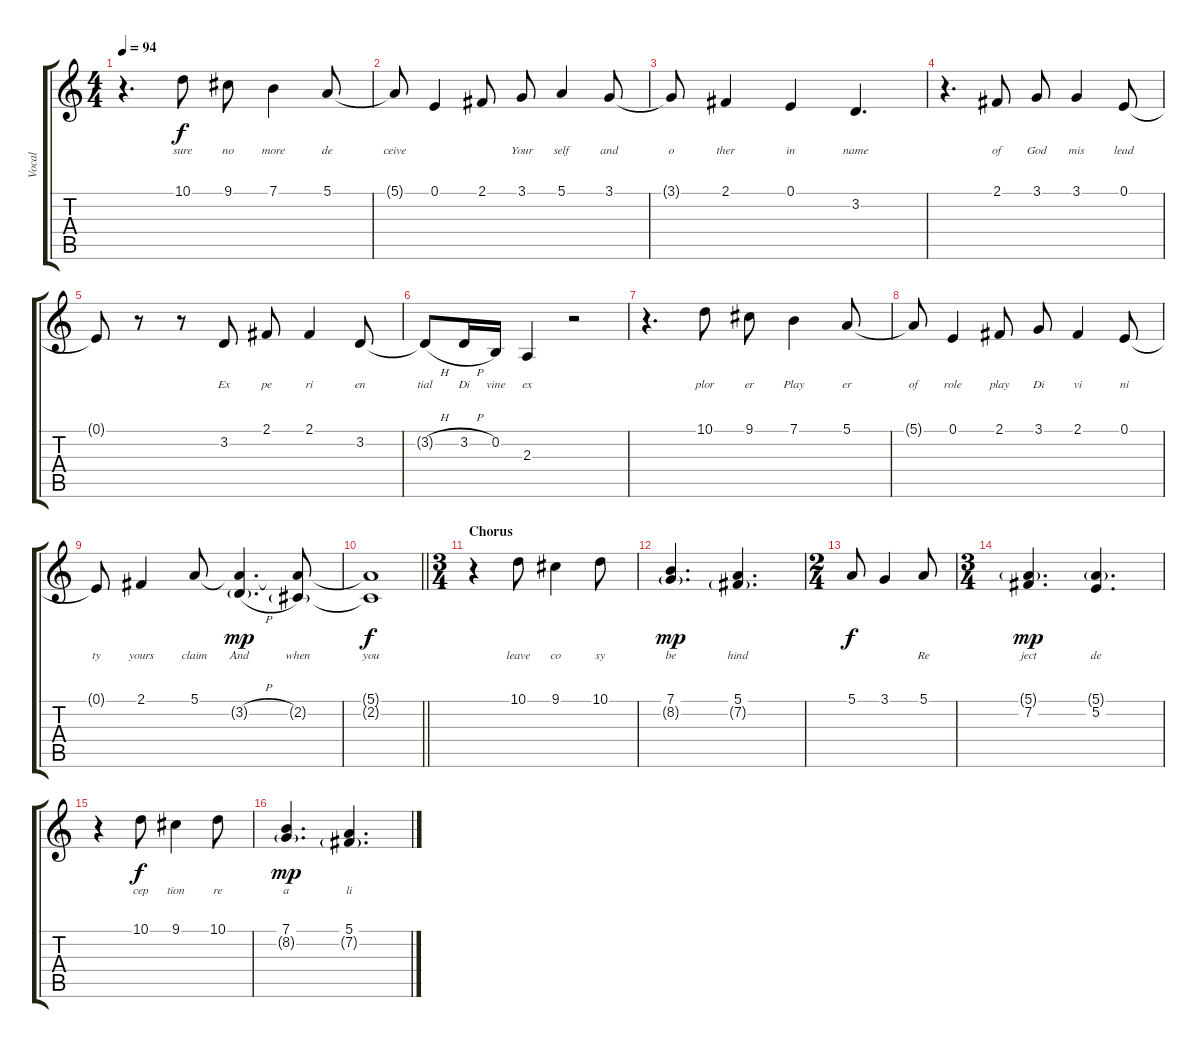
\track ("Vocal" "Vocal") {instrument acousticgrandpiano}
\staff {score tabs}
\tuning (E4 B3 G3 D3 A2 E2) {hide}
\ts (4 4)
\tempo 94
\clef g2
\ks c
r.4{d dy f} 10.1.8{lyrics (0 "sure") lyrics (1 "") lyrics (2 "") lyrics (3 "") lyrics (4 "")} 9.1.8{lyrics (0 "no") lyrics (1 "") lyrics (2 "") lyrics (3 "") lyrics (4 "")} 7.1.4{lyrics (0 "more") lyrics (1 "") lyrics (2 "") lyrics (3 "") lyrics (4 "")} 5.1.8{lyrics (0 "de") lyrics (1 "") lyrics (2 "") lyrics (3 "") lyrics (4 "")} |
5.1{t}.8{lyrics (0 "ceive") lyrics (1 "") lyrics (2 "") lyrics (3 "") lyrics (4 "")} 0.1.4{lyrics (0 "") lyrics (1 "") lyrics (2 "") lyrics (3 "") lyrics (4 "")} 2.1.8{lyrics (0 "") lyrics (1 "") lyrics (2 "") lyrics (3 "") lyrics (4 "")} 3.1.8{lyrics (0 "Your") lyrics (1 "") lyrics (2 "") lyrics (3 "") lyrics (4 "")} 5.1.4{lyrics (0 "self") lyrics (1 "") lyrics (2 "") lyrics (3 "") lyrics (4 "")} 3.1.8{lyrics (0 "and") lyrics (1 "") lyrics (2 "") lyrics (3 "") lyrics (4 "")} |
3.1{t}.8{lyrics (0 "o") lyrics (1 "") lyrics (2 "") lyrics (3 "") lyrics (4 "")} 2.1.4{lyrics (0 "ther") lyrics (1 "") lyrics (2 "") lyrics (3 "") lyrics (4 "")} 0.1.4{lyrics (0 "in") lyrics (1 "") lyrics (2 "") lyrics (3 "") lyrics (4 "")} 3.2.4{d lyrics (0 "name") lyrics (1 "") lyrics (2 "") lyrics (3 "") lyrics (4 "")} |
r.4{d} 2.1.8{lyrics (0 "of") lyrics (1 "") lyrics (2 "") lyrics (3 "") lyrics (4 "")} 3.1.8{lyrics (0 "God") lyrics (1 "") lyrics (2 "") lyrics (3 "") lyrics (4 "")} 3.1.4{lyrics (0 "mis") lyrics (1 "") lyrics (2 "") lyrics (3 "") lyrics (4 "")} 0.1.8{lyrics (0 "lead") lyrics (1 "") lyrics (2 "") lyrics (3 "") lyrics (4 "")} |
0.1{t}.8{lyrics (0 "") lyrics (1 "") lyrics (2 "") lyrics (3 "") lyrics (4 "")} r.8 r.8 3.2.8{lyrics (0 "Ex") lyrics (1 "") lyrics (2 "") lyrics (3 "") lyrics (4 "")} 2.1.8{lyrics (0 "pe") lyrics (1 "") lyrics (2 "") lyrics (3 "") lyrics (4 "")} 2.1.4{lyrics (0 "ri") lyrics (1 "") lyrics (2 "") lyrics (3 "") lyrics (4 "")} 3.2.8{lyrics (0 "en") lyrics (1 "") lyrics (2 "") lyrics (3 "") lyrics (4 "")} |
3.2{h t}.8{lyrics (0 "tial") lyrics (1 "") lyrics (2 "") lyrics (3 "") lyrics (4 "")} 3.2{h}.16{lyrics (0 "Di") lyrics (1 "") lyrics (2 "") lyrics (3 "") lyrics (4 "")} 0.2.16{lyrics (0 "vine") lyrics (1 "") lyrics (2 "") lyrics (3 "") lyrics (4 "")} 2.3.4{lyrics (0 "ex") lyrics (1 "") lyrics (2 "") lyrics (3 "") lyrics (4 "")} r.2 |
r.4{d} 10.1.8{lyrics (0 "plor") lyrics (1 "") lyrics (2 "") lyrics (3 "") lyrics (4 "")} 9.1.8{lyrics (0 "er") lyrics (1 "") lyrics (2 "") lyrics (3 "") lyrics (4 "")} 7.1.4{lyrics (0 "Play") lyrics (1 "") lyrics (2 "") lyrics (3 "") lyrics (4 "")} 5.1.8{lyrics (0 "er") lyrics (1 "") lyrics (2 "") lyrics (3 "") lyrics (4 "")} |
5.1{t}.8{lyrics (0 "of") lyrics (1 "") lyrics (2 "") lyrics (3 "") lyrics (4 "")} 0.1.4{lyrics (0 "role") lyrics (1 "") lyrics (2 "") lyrics (3 "") lyrics (4 "")} 2.1.8{lyrics (0 "play") lyrics (1 "") lyrics (2 "") lyrics (3 "") lyrics (4 "")} 3.1.8{lyrics (0 "Di") lyrics (1 "") lyrics (2 "") lyrics (3 "") lyrics (4 "")} 2.1.4{lyrics (0 "vi") lyrics (1 "") lyrics (2 "") lyrics (3 "") lyrics (4 "")} 0.1.8{lyrics (0 "ni") lyrics (1 "") lyrics (2 "") lyrics (3 "") lyrics (4 "")} |
0.1{t}.8{lyrics (0 "ty") lyrics (1 "") lyrics (2 "") lyrics (3 "") lyrics (4 "")} 2.1.4{lyrics (0 "yours") lyrics (1 "") lyrics (2 "") lyrics (3 "") lyrics (4 "")} 5.1.8{lyrics (0 "claim") lyrics (1 "") lyrics (2 "") lyrics (3 "") lyrics (4 "")} (5.1{t} 3.2{h g}).4{d lyrics (0 "And") lyrics (1 "") lyrics (2 "") lyrics (3 "") lyrics (4 "") dy mp} (5.1{t} 2.2{g}).8{lyrics (0 "when") lyrics (1 "") lyrics (2 "") lyrics (3 "") lyrics (4 "")} |
\barLineRight lightlight
(5.1{t} 2.2{t}).1{lyrics (0 "you") lyrics (1 "") lyrics (2 "") lyrics (3 "") lyrics (4 "") dy f} |
\ts (3 4)
\section ("" "Chorus")
r.4 10.1.8{lyrics (0 "leave") lyrics (1 "") lyrics (2 "") lyrics (3 "") lyrics (4 "")} 9.1.4{lyrics (0 "co") lyrics (1 "") lyrics (2 "") lyrics (3 "") lyrics (4 "")} 10.1.8{lyrics (0 "sy") lyrics (1 "") lyrics (2 "") lyrics (3 "") lyrics (4 "")} |
(7.1 8.2{g}).4{d lyrics (0 "be") lyrics (1 "") lyrics (2 "") lyrics (3 "") lyrics (4 "") dy mp} (5.1 7.2{g}).4{d lyrics (0 "hind") lyrics (1 "") lyrics (2 "") lyrics (3 "") lyrics (4 "")} |
\ts (2 4)
5.1.8{lyrics (0 "") lyrics (1 "") lyrics (2 "") lyrics (3 "") lyrics (4 "") dy f} 3.1.4{lyrics (0 "") lyrics (1 "") lyrics (2 "") lyrics (3 "") lyrics (4 "")} 5.1.8{lyrics (0 "Re") lyrics (1 "") lyrics (2 "") lyrics (3 "") lyrics (4 "")} |
\ts (3 4)
(5.1{g} 7.2).4{d lyrics (0 "ject") lyrics (1 "") lyrics (2 "") lyrics (3 "") lyrics (4 "") dy mp} (5.1{g} 5.2).4{d lyrics (0 "de") lyrics (1 "") lyrics (2 "") lyrics (3 "") lyrics (4 "")} |
r.4 10.1.8{lyrics (0 "cep") lyrics (1 "") lyrics (2 "") lyrics (3 "") lyrics (4 "") dy f} 9.1.4{lyrics (0 "tion") lyrics (1 "") lyrics (2 "") lyrics (3 "") lyrics (4 "")} 10.1.8{lyrics (0 "re") lyrics (1 "") lyrics (2 "") lyrics (3 "") lyrics (4 "")} |
(7.1 8.2{g}).4{d lyrics (0 "a") lyrics (1 "") lyrics (2 "") lyrics (3 "") lyrics (4 "") dy mp} (5.1 7.2{g}).4{d lyrics (0 "li") lyrics (1 "") lyrics (2 "") lyrics (3 "") lyrics (4 "")}
